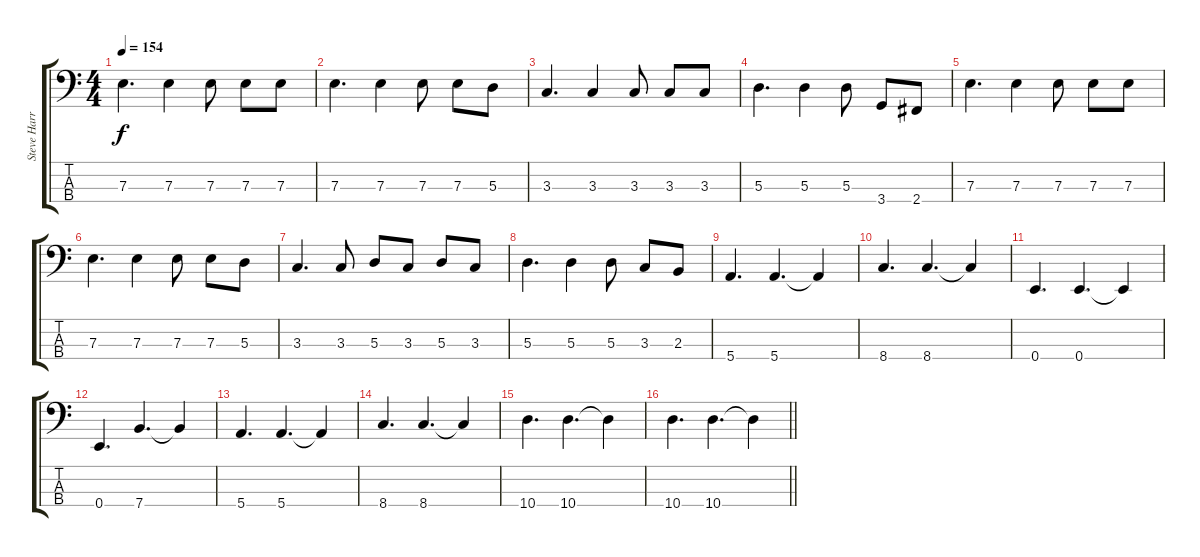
\track ("Steve Harris" "Steve Harr") {instrument electricbassfinger}
\staff {score tabs}
\tuning (G2 D2 A1 E1) {hide}
\ts (4 4)
\tempo 154
\clef f4
\ks c
7.3.4{d dy f} 7.3.4 7.3.8 7.3.8 7.3.8 |
7.3.4{d} 7.3.4 7.3.8 7.3.8 5.3.8 |
3.3.4{d} 3.3.4 3.3.8 3.3.8 3.3.8 |
5.3.4{d} 5.3.4 5.3.8 3.4.8 2.4.8 |
7.3.4{d} 7.3.4 7.3.8 7.3.8 7.3.8 |
7.3.4{d} 7.3.4 7.3.8 7.3.8 5.3.8 |
3.3.4{d} 3.3.8 5.3.8 3.3.8 5.3.8 3.3.8 |
5.3.4{d} 5.3.4 5.3.8 3.3.8 2.3.8 |
5.4.4{d} 5.4.4{d} 5.4{t}.4 |
8.4.4{d} 8.4.4{d} 8.4{t}.4 |
0.4.4{d} 0.4.4{d} 0.4{t}.4 |
0.4.4{d} 7.4.4{d} 7.4{t}.4 |
5.4.4{d} 5.4.4{d} 5.4{t}.4 |
8.4.4{d} 8.4.4{d} 8.4{t}.4 |
10.4.4{d} 10.4.4{d} 10.4{t}.4 |
\barLineRight lightlight
10.4.4{d} 10.4.4{d} 10.4{t}.4
